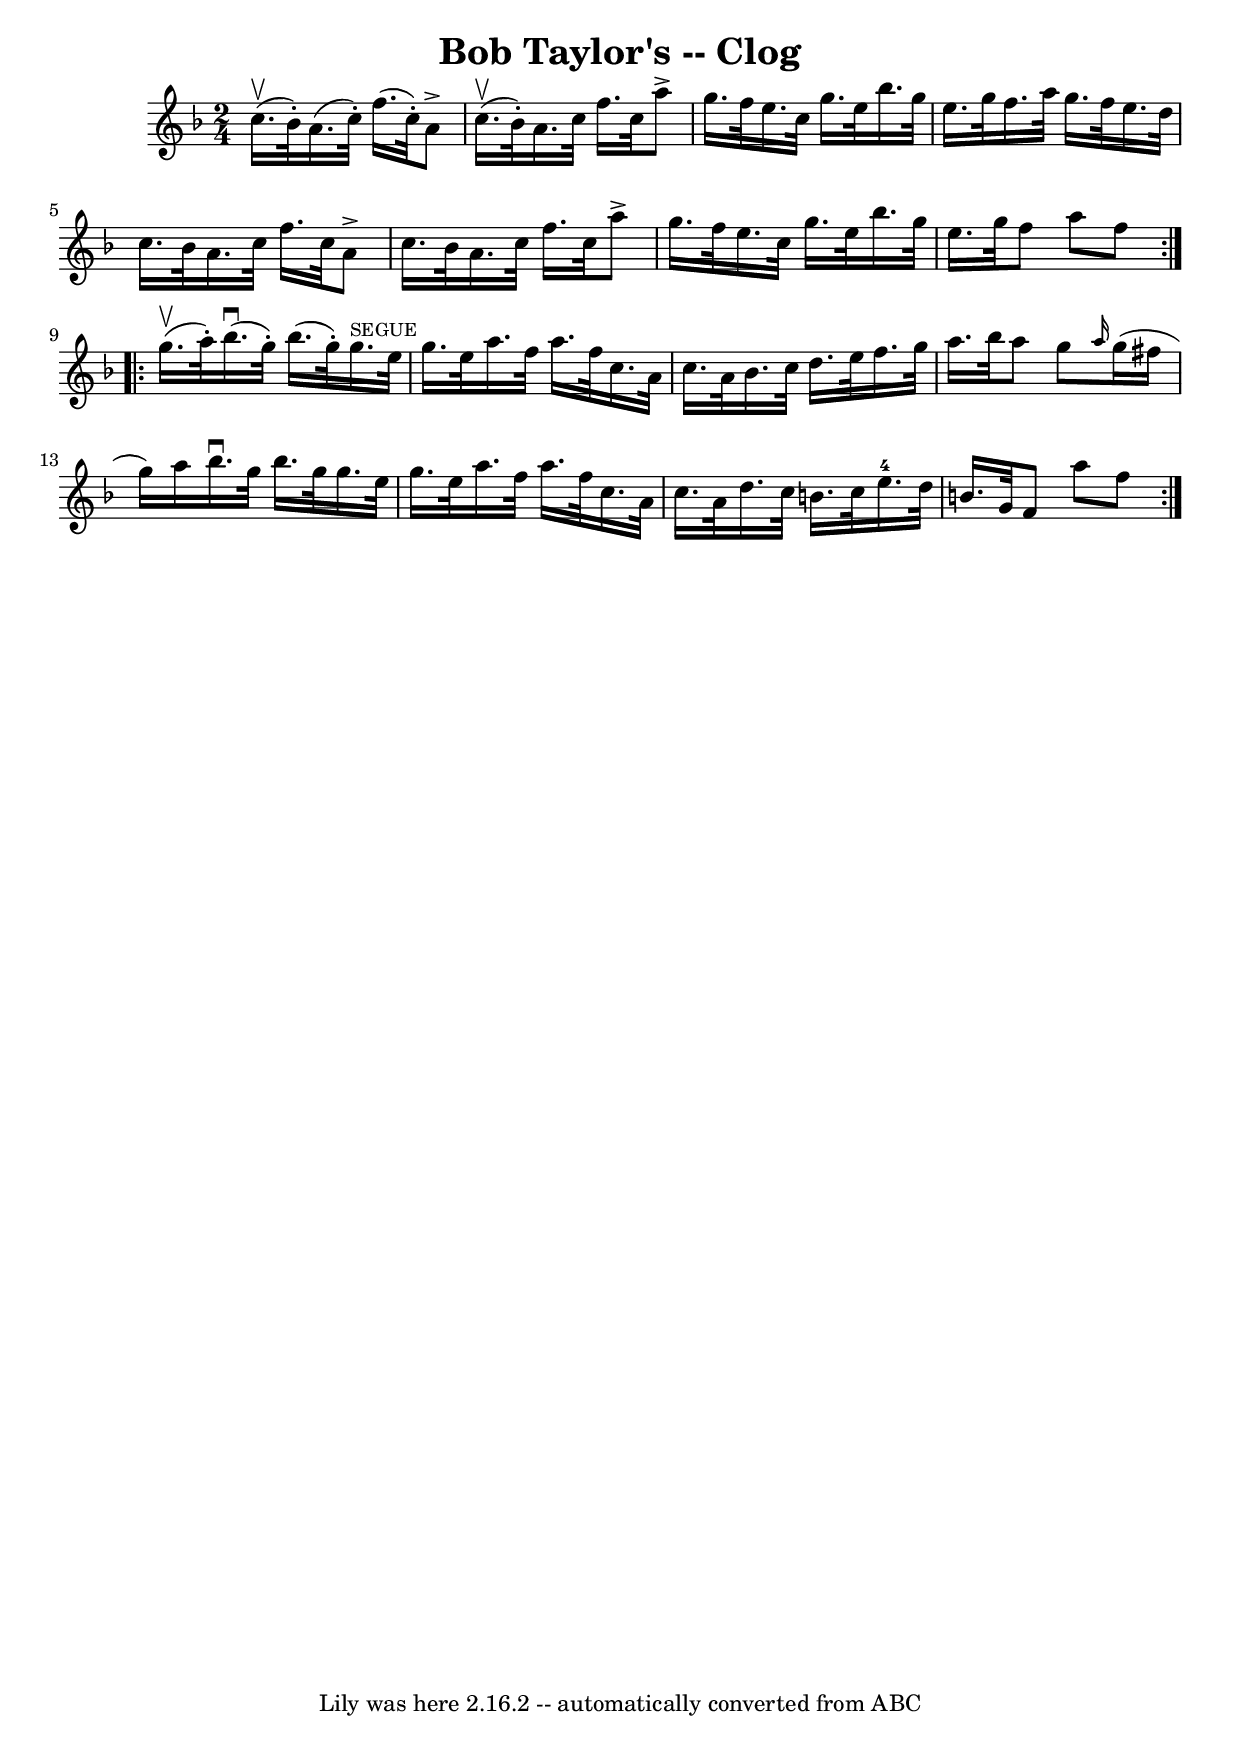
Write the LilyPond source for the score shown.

\version "2.16.2"
\include "Mammoth.ily"
\header {
	%% book = "Ryan's Mammoth Collection"
	crossRefNumber = "1"
	footnotes = "\\\\161 957"
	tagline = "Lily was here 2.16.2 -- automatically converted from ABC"
	title = "Bob Taylor's -- Clog"
}
voicedefault =  {


\repeat volta 2 {
\time 2/4 
\key f \major c''16.^\upbow(bes'32 -.) |
 a'16. (
c''32 -.) f''16. (c''32 -.) a'8^\accent c''16.^\upbow(bes'32 
-.)   |
 a'16. c''32 f''16. c''32 a''8^\accent g''16.  
 f''32    |
 e''16. c''32 g''16. e''32 bes''16. g''32 
 e''16. g''32    |
 f''16. a''32 g''16. f''32 e''16.   
 d''32 c''16. bes'32    |
 a'16. c''32 f''16. c''32    
a'8^\accent c''16. bes'32    |
 a'16. c''32 f''16. c''32 
 a''8^\accent g''16. f''32    |
 e''16. c''32 g''16.    
e''32 bes''16. g''32 e''16. g''32    |
 f''8 a''8    
f''8    }     \repeat volta 2 { g''16.^\upbow(a''32 -.) |
     
bes''16.^\downbow(g''32 -.) bes''16. (g''32 -.) g''16. 
^\segue e''32 g''16. e''32    |
 a''16. f''32 a''16.    
f''32 c''16. a'32 c''16. a'32    |
 bes'16. c''32    
d''16. e''32 f''16. g''32 a''16. bes''32    |
 a''8    
g''8  \grace { a''16  } g''16 (fis''16 g''16) a''16    |
 
 bes''16.^\downbow g''32 bes''16. g''32 g''16. e''32    
g''16. e''32    |
 a''16. f''32 a''16. f''32 c''16.    
a'32 c''16. a'32    |
 d''16. c''32 b'16. c''32      
e''16.-4 d''32 b'16. g'32    |
 f'8 a''8 f''8    }   
}

\score{
    <<

	\context Staff="default"
	{
	    \voicedefault 
	}

    >>
	\layout {
	}
	\midi {}
}
